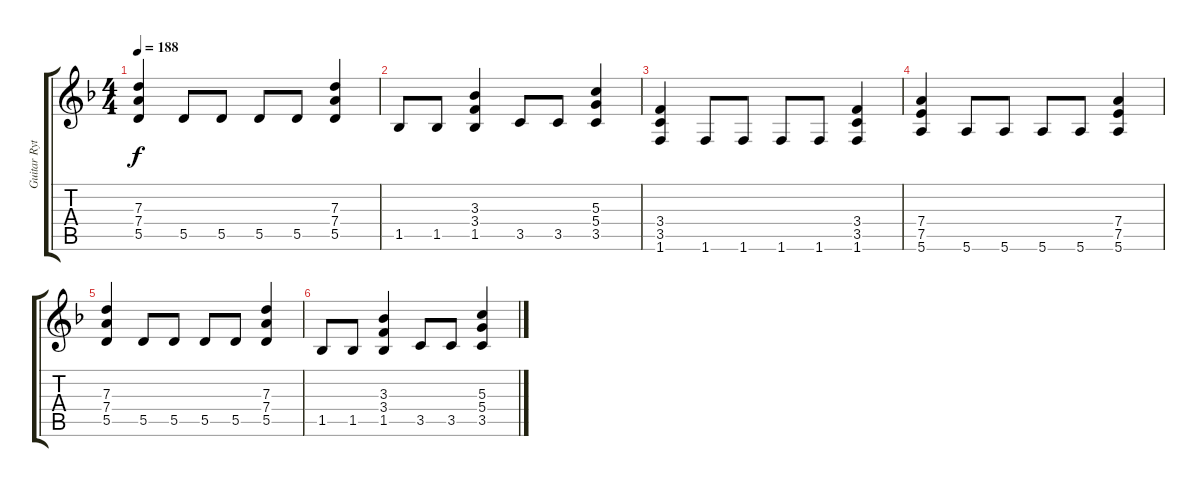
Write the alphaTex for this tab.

\track ("Guitar Rythmic" "Guitar Ryt") {instrument overdrivenguitar}
\staff {score tabs}
\tuning (E4 B3 G3 D3 A2 E2) {hide}
\ts (4 4)
\tempo 188
\clef g2
\ks f
(7.3 7.4 5.5).4{dy f} 5.5.8 5.5.8 5.5.8 5.5.8 (7.3 7.4 5.5).4 |
1.5.8 1.5.8 (3.3 3.4 1.5).4 3.5.8 3.5.8 (5.3 5.4 3.5).4 |
(3.4 3.5 1.6).4 1.6.8 1.6.8 1.6.8 1.6.8 (3.4 3.5 1.6).4 |
(7.4 7.5 5.6).4 5.6.8 5.6.8 5.6.8 5.6.8 (7.4 7.5 5.6).4 |
(7.3 7.4 5.5).4 5.5.8 5.5.8 5.5.8 5.5.8 (7.3 7.4 5.5).4 |
1.5.8 1.5.8 (3.3 3.4 1.5).4 3.5.8 3.5.8 (5.3 5.4 3.5).4
